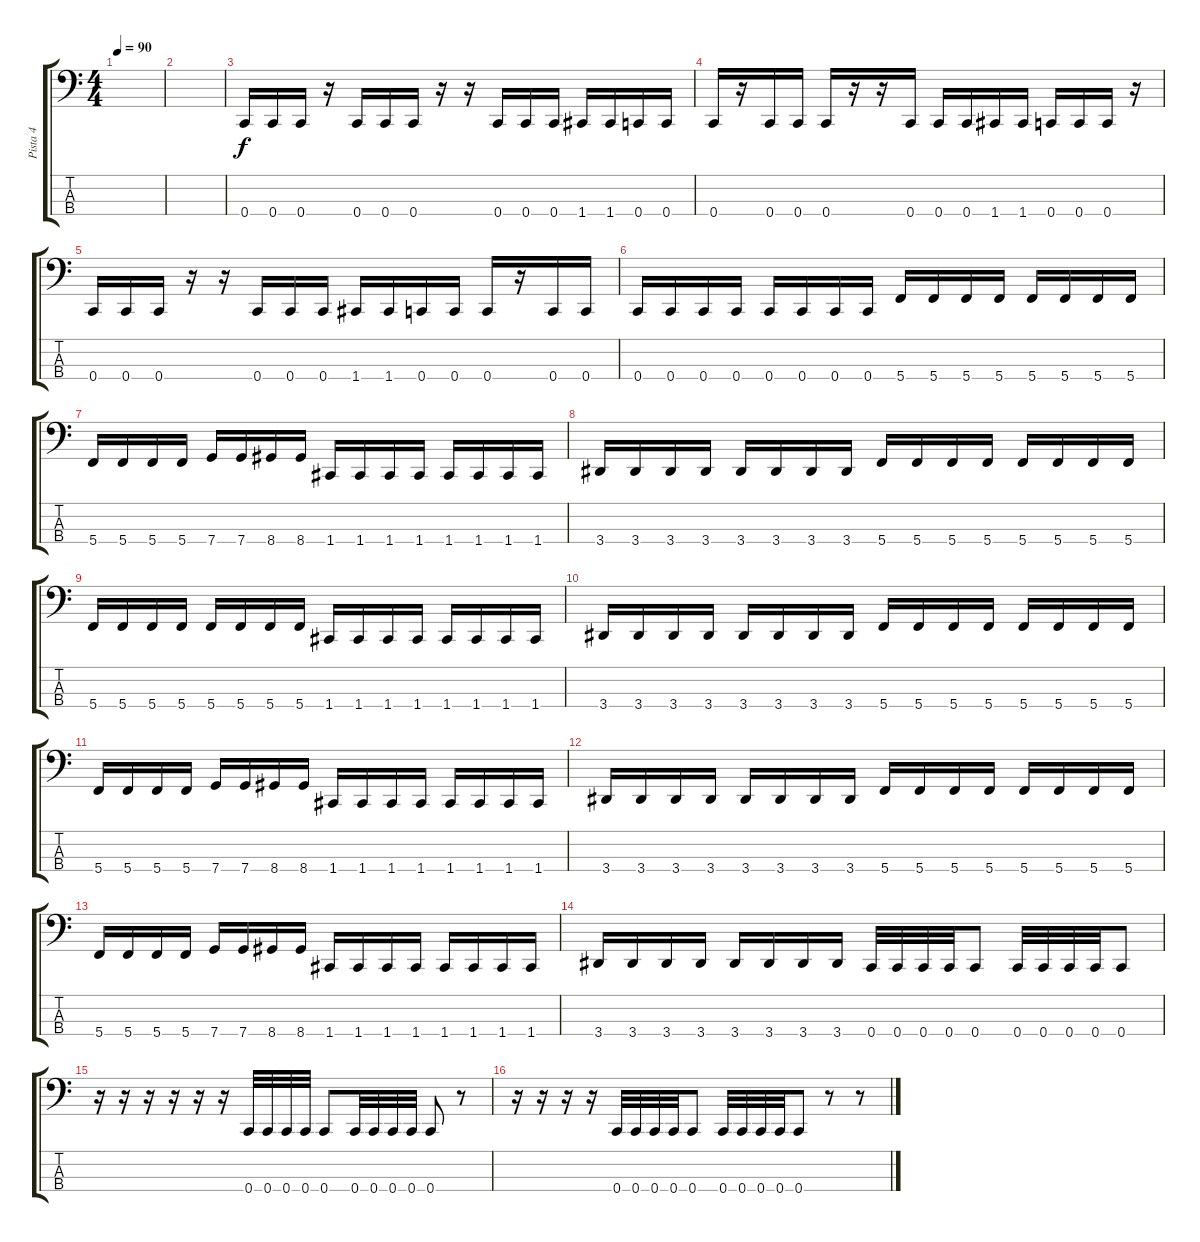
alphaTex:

\track ("Pista 4" "Pista 4") {instrument electricbasspick}
\staff {score tabs}
\tuning (G2 D2 G1 C1) {hide}
\ts (4 4)
\tempo 90
\clef f4
\ks c
|
|
0.4.16 0.4.16 0.4.16 r.16 0.4.16 0.4.16 0.4.16 r.16 r.16 0.4.16 0.4.16 0.4.16 1.4.16 1.4.16 0.4.16 0.4.16 |
0.4.16 r.16 0.4.16 0.4.16 0.4.16 r.16 r.16 0.4.16 0.4.16 0.4.16 1.4.16 1.4.16 0.4.16 0.4.16 0.4.16 r.16 |
0.4.16 0.4.16 0.4.16 r.16 r.16 0.4.16 0.4.16 0.4.16 1.4.16 1.4.16 0.4.16 0.4.16 0.4.16 r.16 0.4.16 0.4.16 |
0.4.16 0.4.16 0.4.16 0.4.16 0.4.16 0.4.16 0.4.16 0.4.16 5.4.16 5.4.16 5.4.16 5.4.16 5.4.16 5.4.16 5.4.16 5.4.16 |
5.4.16 5.4.16 5.4.16 5.4.16 7.4.16 7.4.16 8.4.16 8.4.16 1.4.16 1.4.16 1.4.16 1.4.16 1.4.16 1.4.16 1.4.16 1.4.16 |
3.4.16 3.4.16 3.4.16 3.4.16 3.4.16 3.4.16 3.4.16 3.4.16 5.4.16 5.4.16 5.4.16 5.4.16 5.4.16 5.4.16 5.4.16 5.4.16 |
5.4.16 5.4.16 5.4.16 5.4.16 5.4.16 5.4.16 5.4.16 5.4.16 1.4.16 1.4.16 1.4.16 1.4.16 1.4.16 1.4.16 1.4.16 1.4.16 |
3.4.16 3.4.16 3.4.16 3.4.16 3.4.16 3.4.16 3.4.16 3.4.16 5.4.16 5.4.16 5.4.16 5.4.16 5.4.16 5.4.16 5.4.16 5.4.16 |
5.4.16 5.4.16 5.4.16 5.4.16 7.4.16 7.4.16 8.4.16 8.4.16 1.4.16 1.4.16 1.4.16 1.4.16 1.4.16 1.4.16 1.4.16 1.4.16 |
3.4.16 3.4.16 3.4.16 3.4.16 3.4.16 3.4.16 3.4.16 3.4.16 5.4.16 5.4.16 5.4.16 5.4.16 5.4.16 5.4.16 5.4.16 5.4.16 |
5.4.16 5.4.16 5.4.16 5.4.16 7.4.16 7.4.16 8.4.16 8.4.16 1.4.16 1.4.16 1.4.16 1.4.16 1.4.16 1.4.16 1.4.16 1.4.16 |
3.4.16 3.4.16 3.4.16 3.4.16 3.4.16 3.4.16 3.4.16 3.4.16 0.4.32 0.4.32 0.4.32 0.4.32 0.4.8 0.4.32 0.4.32 0.4.32 0.4.32 0.4.8 |
r.16 r.16 r.16 r.16 r.16 r.16 0.4.32 0.4.32 0.4.32 0.4.32 0.4.8 0.4.32 0.4.32 0.4.32 0.4.32 0.4.8 r.8 |
r.16 r.16 r.16 r.16 0.4.32 0.4.32 0.4.32 0.4.32 0.4.8 0.4.32 0.4.32 0.4.32 0.4.32 0.4.8 r.8 r.8
